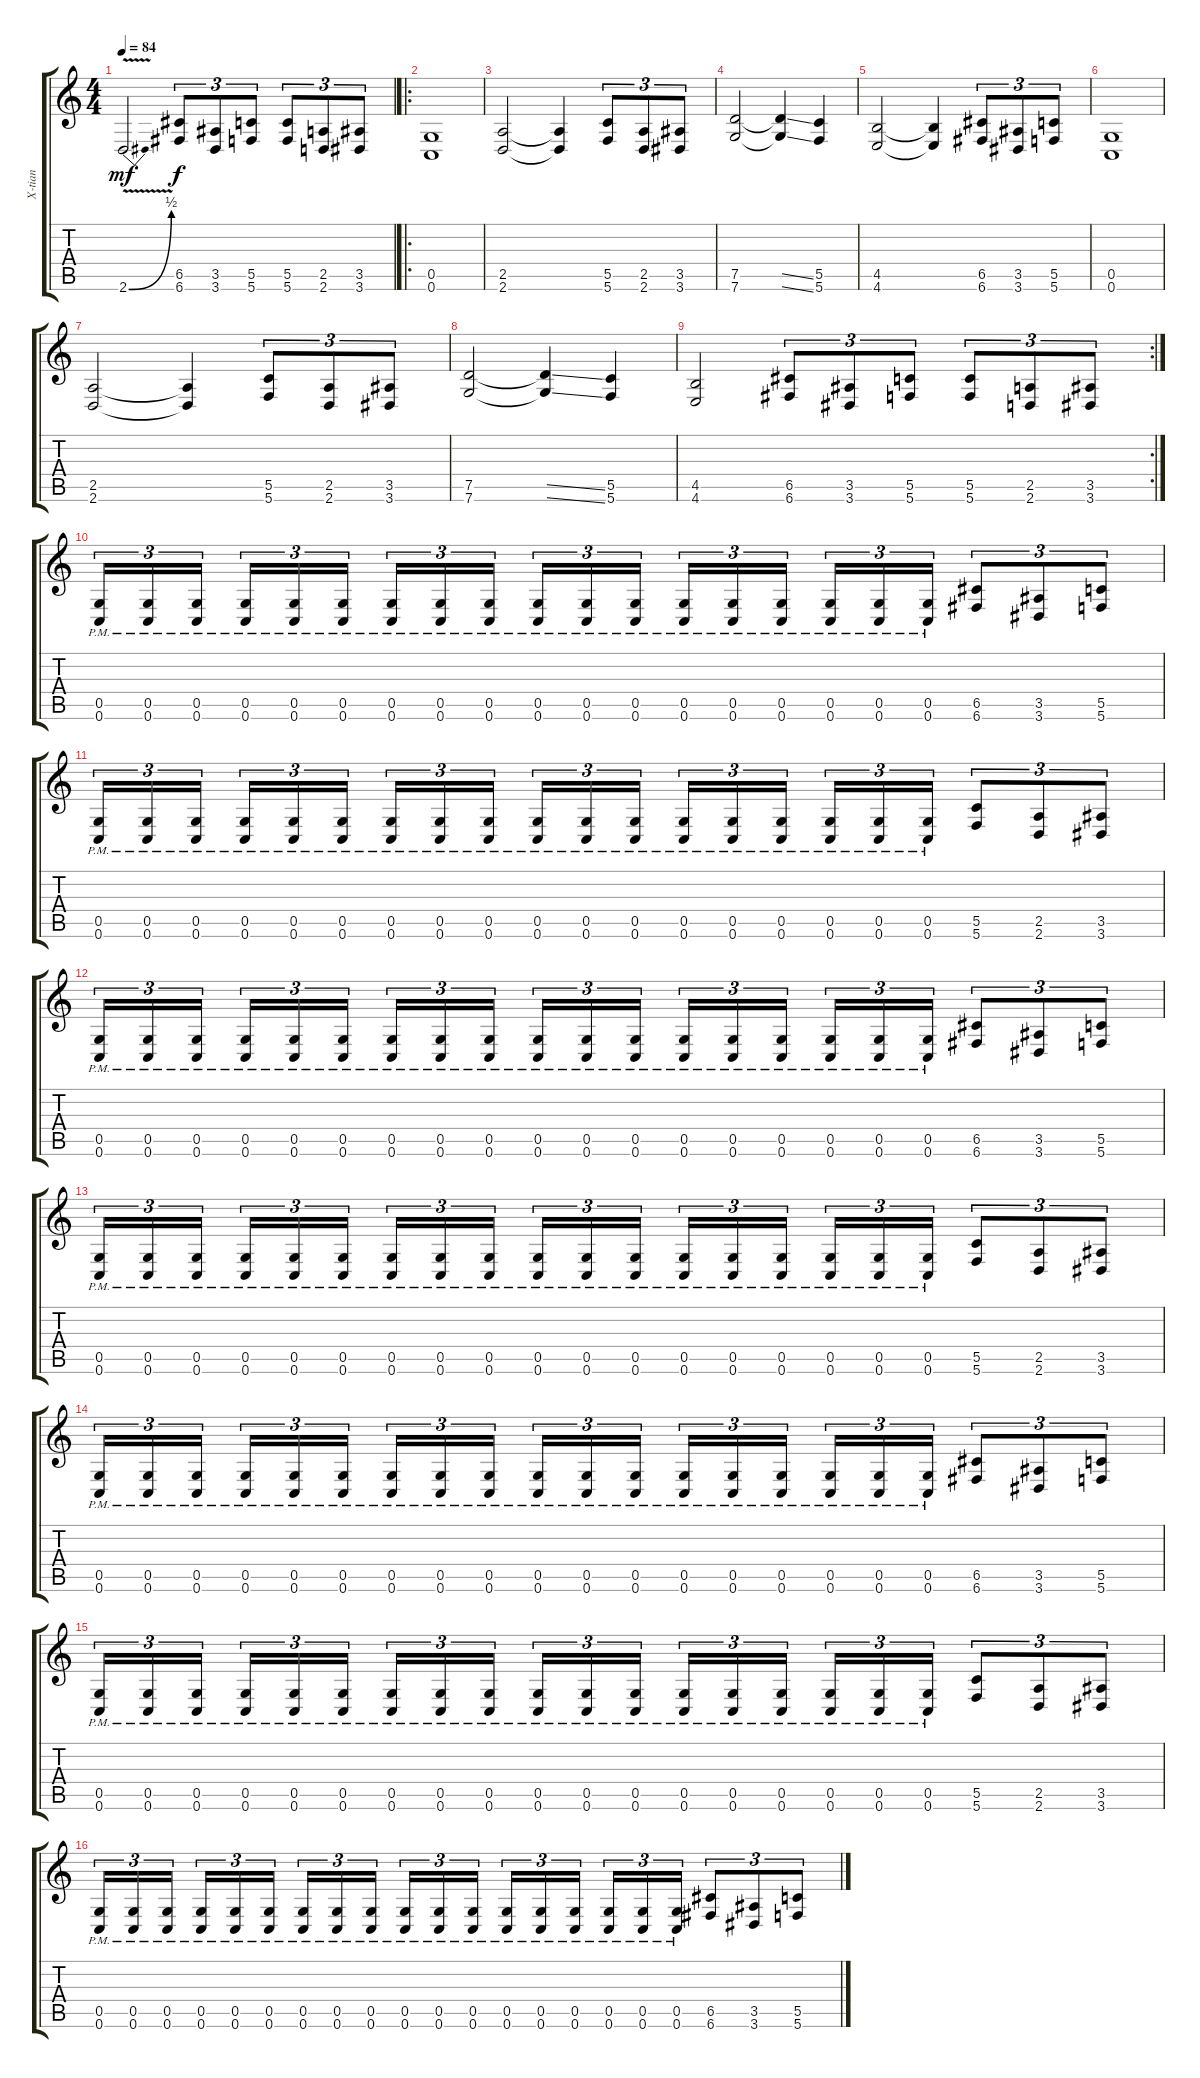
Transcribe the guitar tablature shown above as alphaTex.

\track ("X-tian" "X-tian") {instrument distortionguitar}
\staff {score tabs}
\tuning (D4 A3 F3 C3 G2 C2) {hide}
\ts (4 4)
\tempo 84
\clef g2
\ks c
2.6{be (bend 0 0 60 2) v}.2{dy mf} (6.5 6.6).8{tu (3 2) dy f} (3.5 3.6).8{tu (3 2)} (5.5 5.6).8{tu (3 2)} (5.5 5.6).8{tu (3 2)} (2.5 2.6).8{tu (3 2)} (3.5 3.6).8{tu (3 2)} |
\ro
(0.5 0.6).1 |
(2.5 2.6).2 (2.5{t} 2.6{t}).4 (5.5 5.6).8{tu (3 2)} (2.5 2.6).8{tu (3 2)} (3.5 3.6).8{tu (3 2)} |
(7.5 7.6).2 (7.5{ss t} 7.6{ss t}).4 (5.5 5.6).4 |
(4.5 4.6).2 (4.5{t} 4.6{t}).4 (6.5 6.6).8{tu (3 2)} (3.5 3.6).8{tu (3 2)} (5.5 5.6).8{tu (3 2)} |
(0.5 0.6).1 |
(2.5 2.6).2 (2.5{t} 2.6{t}).4 (5.5 5.6).8{tu (3 2)} (2.5 2.6).8{tu (3 2)} (3.5 3.6).8{tu (3 2)} |
(7.5 7.6).2 (7.5{ss t} 7.6{ss t}).4 (5.5 5.6).4 |
\rc 2
(4.5 4.6).2 (6.5 6.6).8{tu (3 2)} (3.5 3.6).8{tu (3 2)} (5.5 5.6).8{tu (3 2)} (5.5 5.6).8{tu (3 2)} (2.5 2.6).8{tu (3 2)} (3.5 3.6).8{tu (3 2)} |
(0.5{pm} 0.6{pm}).16{tu (3 2)} (0.5{pm} 0.6{pm}).16{tu (3 2)} (0.5{pm} 0.6{pm}).16{tu (3 2) beam splitsecondary} (0.5{pm} 0.6{pm}).16{tu (3 2)} (0.5{pm} 0.6{pm}).16{tu (3 2)} (0.5{pm} 0.6{pm}).16{tu (3 2)} (0.5{pm} 0.6{pm}).16{tu (3 2)} (0.5{pm} 0.6{pm}).16{tu (3 2)} (0.5{pm} 0.6{pm}).16{tu (3 2) beam splitsecondary} (0.5{pm} 0.6{pm}).16{tu (3 2)} (0.5{pm} 0.6{pm}).16{tu (3 2)} (0.5{pm} 0.6{pm}).16{tu (3 2)} (0.5{pm} 0.6{pm}).16{tu (3 2)} (0.5{pm} 0.6{pm}).16{tu (3 2)} (0.5{pm} 0.6{pm}).16{tu (3 2) beam splitsecondary} (0.5{pm} 0.6{pm}).16{tu (3 2)} (0.5{pm} 0.6{pm}).16{tu (3 2)} (0.5{pm} 0.6{pm}).16{tu (3 2)} (6.5 6.6).8{tu (3 2)} (3.5 3.6).8{tu (3 2)} (5.5 5.6).8{tu (3 2)} |
(0.5{pm} 0.6{pm}).16{tu (3 2)} (0.5{pm} 0.6{pm}).16{tu (3 2)} (0.5{pm} 0.6{pm}).16{tu (3 2) beam splitsecondary} (0.5{pm} 0.6{pm}).16{tu (3 2)} (0.5{pm} 0.6{pm}).16{tu (3 2)} (0.5{pm} 0.6{pm}).16{tu (3 2)} (0.5{pm} 0.6{pm}).16{tu (3 2)} (0.5{pm} 0.6{pm}).16{tu (3 2)} (0.5{pm} 0.6{pm}).16{tu (3 2) beam splitsecondary} (0.5{pm} 0.6{pm}).16{tu (3 2)} (0.5{pm} 0.6{pm}).16{tu (3 2)} (0.5{pm} 0.6{pm}).16{tu (3 2)} (0.5{pm} 0.6{pm}).16{tu (3 2)} (0.5{pm} 0.6{pm}).16{tu (3 2)} (0.5{pm} 0.6{pm}).16{tu (3 2) beam splitsecondary} (0.5{pm} 0.6{pm}).16{tu (3 2)} (0.5{pm} 0.6{pm}).16{tu (3 2)} (0.5{pm} 0.6{pm}).16{tu (3 2)} (5.5 5.6).8{tu (3 2)} (2.5 2.6).8{tu (3 2)} (3.5 3.6).8{tu (3 2)} |
(0.5{pm} 0.6{pm}).16{tu (3 2)} (0.5{pm} 0.6{pm}).16{tu (3 2)} (0.5{pm} 0.6{pm}).16{tu (3 2) beam splitsecondary} (0.5{pm} 0.6{pm}).16{tu (3 2)} (0.5{pm} 0.6{pm}).16{tu (3 2)} (0.5{pm} 0.6{pm}).16{tu (3 2)} (0.5{pm} 0.6{pm}).16{tu (3 2)} (0.5{pm} 0.6{pm}).16{tu (3 2)} (0.5{pm} 0.6{pm}).16{tu (3 2) beam splitsecondary} (0.5{pm} 0.6{pm}).16{tu (3 2)} (0.5{pm} 0.6{pm}).16{tu (3 2)} (0.5{pm} 0.6{pm}).16{tu (3 2)} (0.5{pm} 0.6{pm}).16{tu (3 2)} (0.5{pm} 0.6{pm}).16{tu (3 2)} (0.5{pm} 0.6{pm}).16{tu (3 2) beam splitsecondary} (0.5{pm} 0.6{pm}).16{tu (3 2)} (0.5{pm} 0.6{pm}).16{tu (3 2)} (0.5{pm} 0.6{pm}).16{tu (3 2)} (6.5 6.6).8{tu (3 2)} (3.5 3.6).8{tu (3 2)} (5.5 5.6).8{tu (3 2)} |
(0.5{pm} 0.6{pm}).16{tu (3 2)} (0.5{pm} 0.6{pm}).16{tu (3 2)} (0.5{pm} 0.6{pm}).16{tu (3 2) beam splitsecondary} (0.5{pm} 0.6{pm}).16{tu (3 2)} (0.5{pm} 0.6{pm}).16{tu (3 2)} (0.5{pm} 0.6{pm}).16{tu (3 2)} (0.5{pm} 0.6{pm}).16{tu (3 2)} (0.5{pm} 0.6{pm}).16{tu (3 2)} (0.5{pm} 0.6{pm}).16{tu (3 2) beam splitsecondary} (0.5{pm} 0.6{pm}).16{tu (3 2)} (0.5{pm} 0.6{pm}).16{tu (3 2)} (0.5{pm} 0.6{pm}).16{tu (3 2)} (0.5{pm} 0.6{pm}).16{tu (3 2)} (0.5{pm} 0.6{pm}).16{tu (3 2)} (0.5{pm} 0.6{pm}).16{tu (3 2) beam splitsecondary} (0.5{pm} 0.6{pm}).16{tu (3 2)} (0.5{pm} 0.6{pm}).16{tu (3 2)} (0.5{pm} 0.6{pm}).16{tu (3 2)} (5.5 5.6).8{tu (3 2)} (2.5 2.6).8{tu (3 2)} (3.5 3.6).8{tu (3 2)} |
(0.5{pm} 0.6{pm}).16{tu (3 2)} (0.5{pm} 0.6{pm}).16{tu (3 2)} (0.5{pm} 0.6{pm}).16{tu (3 2) beam splitsecondary} (0.5{pm} 0.6{pm}).16{tu (3 2)} (0.5{pm} 0.6{pm}).16{tu (3 2)} (0.5{pm} 0.6{pm}).16{tu (3 2)} (0.5{pm} 0.6{pm}).16{tu (3 2)} (0.5{pm} 0.6{pm}).16{tu (3 2)} (0.5{pm} 0.6{pm}).16{tu (3 2) beam splitsecondary} (0.5{pm} 0.6{pm}).16{tu (3 2)} (0.5{pm} 0.6{pm}).16{tu (3 2)} (0.5{pm} 0.6{pm}).16{tu (3 2)} (0.5{pm} 0.6{pm}).16{tu (3 2)} (0.5{pm} 0.6{pm}).16{tu (3 2)} (0.5{pm} 0.6{pm}).16{tu (3 2) beam splitsecondary} (0.5{pm} 0.6{pm}).16{tu (3 2)} (0.5{pm} 0.6{pm}).16{tu (3 2)} (0.5{pm} 0.6{pm}).16{tu (3 2)} (6.5 6.6).8{tu (3 2)} (3.5 3.6).8{tu (3 2)} (5.5 5.6).8{tu (3 2)} |
(0.5{pm} 0.6{pm}).16{tu (3 2)} (0.5{pm} 0.6{pm}).16{tu (3 2)} (0.5{pm} 0.6{pm}).16{tu (3 2) beam splitsecondary} (0.5{pm} 0.6{pm}).16{tu (3 2)} (0.5{pm} 0.6{pm}).16{tu (3 2)} (0.5{pm} 0.6{pm}).16{tu (3 2)} (0.5{pm} 0.6{pm}).16{tu (3 2)} (0.5{pm} 0.6{pm}).16{tu (3 2)} (0.5{pm} 0.6{pm}).16{tu (3 2) beam splitsecondary} (0.5{pm} 0.6{pm}).16{tu (3 2)} (0.5{pm} 0.6{pm}).16{tu (3 2)} (0.5{pm} 0.6{pm}).16{tu (3 2)} (0.5{pm} 0.6{pm}).16{tu (3 2)} (0.5{pm} 0.6{pm}).16{tu (3 2)} (0.5{pm} 0.6{pm}).16{tu (3 2) beam splitsecondary} (0.5{pm} 0.6{pm}).16{tu (3 2)} (0.5{pm} 0.6{pm}).16{tu (3 2)} (0.5{pm} 0.6{pm}).16{tu (3 2)} (5.5 5.6).8{tu (3 2)} (2.5 2.6).8{tu (3 2)} (3.5 3.6).8{tu (3 2)} |
(0.5{pm} 0.6{pm}).16{tu (3 2)} (0.5{pm} 0.6{pm}).16{tu (3 2)} (0.5{pm} 0.6{pm}).16{tu (3 2) beam splitsecondary} (0.5{pm} 0.6{pm}).16{tu (3 2)} (0.5{pm} 0.6{pm}).16{tu (3 2)} (0.5{pm} 0.6{pm}).16{tu (3 2)} (0.5{pm} 0.6{pm}).16{tu (3 2)} (0.5{pm} 0.6{pm}).16{tu (3 2)} (0.5{pm} 0.6{pm}).16{tu (3 2) beam splitsecondary} (0.5{pm} 0.6{pm}).16{tu (3 2)} (0.5{pm} 0.6{pm}).16{tu (3 2)} (0.5{pm} 0.6{pm}).16{tu (3 2)} (0.5{pm} 0.6{pm}).16{tu (3 2)} (0.5{pm} 0.6{pm}).16{tu (3 2)} (0.5{pm} 0.6{pm}).16{tu (3 2) beam splitsecondary} (0.5{pm} 0.6{pm}).16{tu (3 2)} (0.5{pm} 0.6{pm}).16{tu (3 2)} (0.5{pm} 0.6{pm}).16{tu (3 2)} (6.5 6.6).8{tu (3 2)} (3.5 3.6).8{tu (3 2)} (5.5 5.6).8{tu (3 2)}
